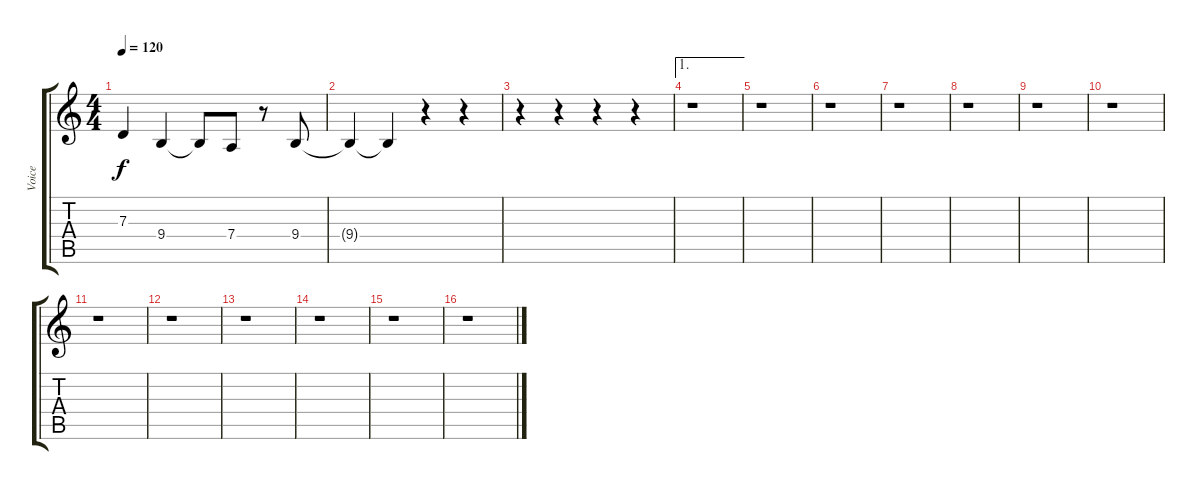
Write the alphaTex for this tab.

\track ("Voice" "Voice") {instrument tenorsax}
\staff {score tabs}
\tuning (E4 B3 G3 D3 A2 E2) {hide}
\ts (4 4)
\tempo 120
\clef g2
\ks c
7.3.4{dy f} 9.4.4 9.4{t}.8 7.4.8 r.8 9.4.8 |
9.4{t}.4 9.4{t}.4 r.4 r.4 |
r.4 r.4 r.4 r.4 |
\ae 1
r.1 |
r.1 |
r.1 |
r.1 |
r.1 |
r.1 |
r.1 |
r.1 |
r.1 |
r.1 |
r.1 |
r.1 |
r.1
